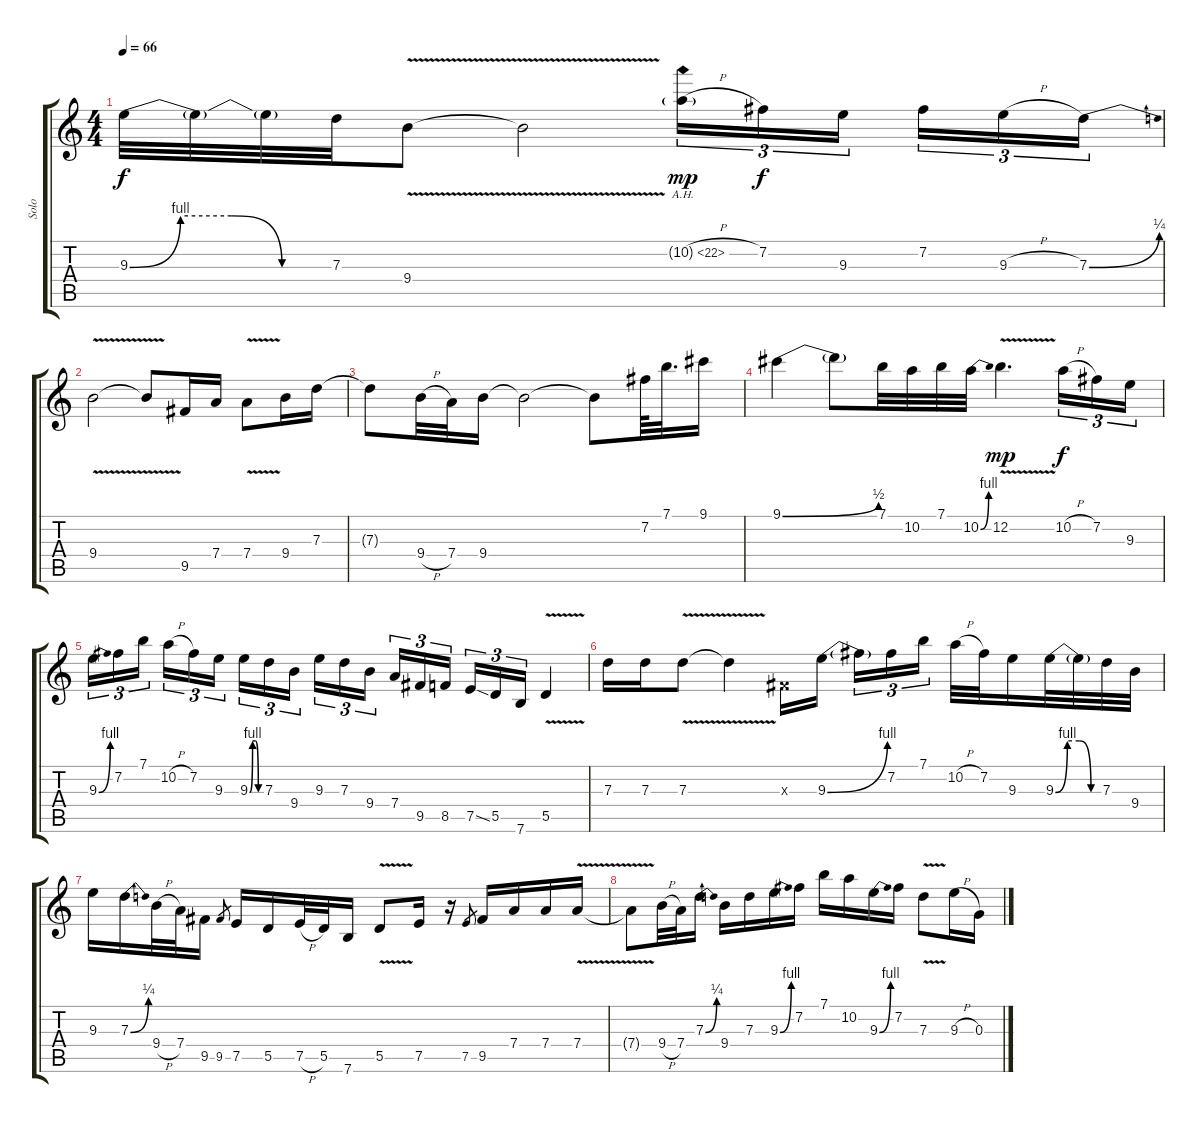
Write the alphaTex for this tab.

\track ("Solo" "Solo") {instrument overdrivenguitar}
\staff {score tabs}
\tuning (E4 B3 G3 D3 A2 E2) {hide}
\ts (4 4)
\tempo 66
\clef g2
\ks c
9.3{be (custom 0 0 15 4 30 4 45 0 60 0)}.32{dy f} 9.3{t}.32 9.3{t}.32 7.3.32 9.4{v}.8 9.4{t}.2 10.2{ah 12 h g}.16{tu (3 2) dy mp} 7.2.16{tu (3 2) dy f} 9.3.16{tu (3 2) beam splitsecondary} 7.2.16{tu (3 2)} 9.3{h}.16{tu (3 2)} 7.3{be (bend 0 0 60 1)}.16{tu (3 2)} |
9.4{v}.2 9.4{t}.8 9.5.16 7.4.16 7.4{v}.8 9.4.16 7.3.16 |
7.3{t}.8 9.4{h}.32 7.4.32 9.4.16 9.4{t}.2 9.4{t}.8 7.2.64 7.1.32{d} 9.1.16 |
9.1{be (bend 0 0 60 2)}.4 9.1{t}.8 7.1.32 10.2.32 7.1.32 10.2{be (bend 0 0 60 4)}.32 12.2{v}.4{d dy mp} 10.2{h}.16{tu (3 2) dy f} 7.2.16{tu (3 2)} 9.3.16{tu (3 2)} |
9.3{be (bend 0 0 60 4)}.16{tu (3 2)} 7.2.16{tu (3 2)} 7.1.16{tu (3 2) beam splitsecondary} 10.2{h}.16{tu (3 2)} 7.2.16{tu (3 2)} 9.3.16{tu (3 2)} 9.3{be (custom 0 0 15 4 30 4 45 0 60 0)}.16{tu (3 2)} 7.3.16{tu (3 2)} 9.4.16{tu (3 2) beam splitsecondary} 9.3.16{tu (3 2)} 7.3.16{tu (3 2)} 9.4.16{tu (3 2)} 7.4.16{tu (3 2)} 9.5.16{tu (3 2)} 8.5.16{tu (3 2) beam splitsecondary} 7.5{ss}.16{tu (3 2)} 5.5.16{tu (3 2)} 7.6.16{tu (3 2)} 5.5{v}.4 |
7.3.16 7.3.16 7.3{v}.8 7.3{t}.4 -1.3{x}.16 9.3{be (bend 0 0 60 4)}.16{beam splitsecondary} 9.3{t}.16{tu (3 2)} 7.2.16{tu (3 2)} 7.1.16{tu (3 2)} 10.2{h}.32 7.2.32 9.3.16 9.3{be (custom 0 0 15 4 30 4 45 0 60 0)}.32 9.3{t}.32 7.3.32 9.4.32 |
9.3.16 7.3{be (bend 0 0 60 1)}.16 9.4{h}.32 7.4.32 9.5.16 9.5.8{gr} 7.5.16 5.5.16 7.5{h}.32 5.5.32 7.6.16 5.5{v}.8 7.5.16 r.16 7.5.8{gr} 9.5.16 7.4.16 7.4.16 7.4{v}.16 |
7.4{t}.8 9.4{h}.32 7.4.32 7.3{be (bend 0 0 60 1)}.16 9.4.16 7.3.16 9.3{be (bend 0 0 60 4)}.16 7.2.16 7.1.16 10.2.16 9.3{be (bend 0 0 60 4)}.16 7.2.16 7.3{v}.8 9.3{h}.16 0.3.16
